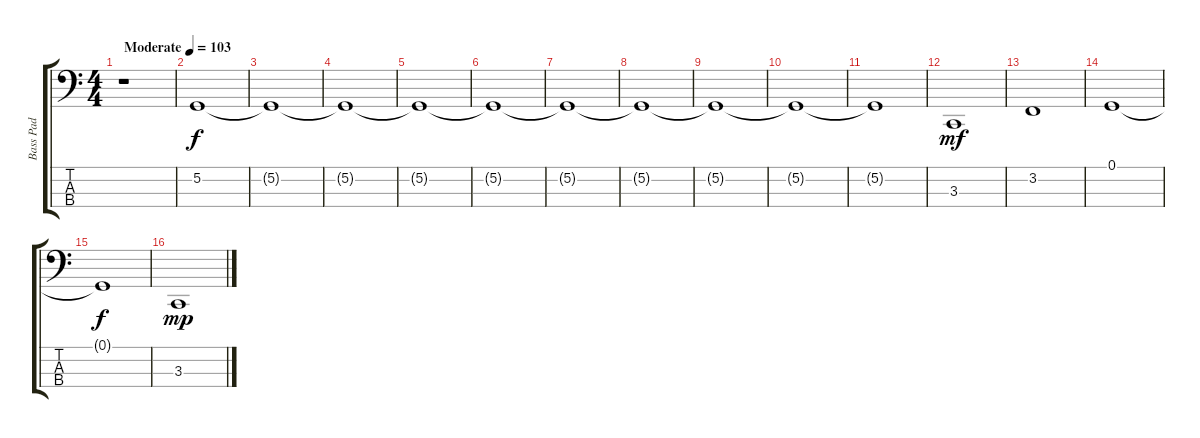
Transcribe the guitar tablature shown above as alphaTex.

\track ("Bass Pad " "Bass Pad ") {instrument synthstrings1}
\staff {score tabs}
\tuning (G2 D2 A1 E1) {hide}
\ts (4 4)
\tempo (103 "Moderate")
\clef f4
\ks c
r.1{dy f instrument synthstrings1} |
5.2.1 |
5.2{t}.1 |
5.2{t}.1 |
5.2{t}.1 |
5.2{t}.1 |
5.2{t}.1 |
5.2{t}.1 |
5.2{t}.1 |
5.2{t}.1 |
5.2{t}.1 |
3.3.1{dy mf} |
3.2.1 |
0.1.1 |
0.1{t}.1{dy f} |
3.3.1{dy mp}
